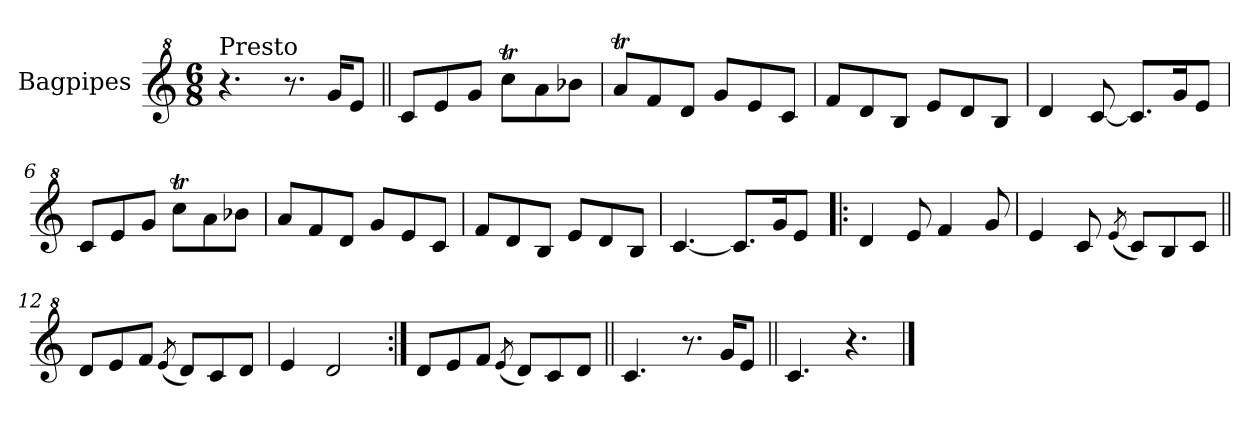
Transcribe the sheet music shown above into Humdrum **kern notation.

**kern
*part1
*staff1
*I"Bagpipes
*I'Bag
*clefG^2
*k[]
*C:
*M6/8
=1
!LO:TX:a:t=Presto
4.r
8.r
16gg/KL
8ee/J
=2||
8cc/L
8ee/
8gg/J
8cccT\L
8aa\
8bb-X\J
=3
8aaT/L
8ff/
8dd/J
8gg/L
8ee/
8cc/J
=4
8ff/L
8dd/
8b/J
8ee/L
8dd/
8b/J
=5
4dd/
[8cc/
8.cc/L]
16gg/K
8ee/J
=6
8cc/L
8ee/
8gg/J
8cccT\L
8aa\
8bb-X\J
!!LO:LB:g=z
=7
8aa/L
8ff/
8dd/J
8gg/L
8ee/
8cc/J
=8
8ff/L
8dd/
8b/J
8ee/L
8dd/
8b/J
=9
[4.cc/
8.cc/L]
16gg/K
8ee/J
=10!|:
4dd/
8ee/
4ff/
8gg/
=11
4ee/
8cc/
(8qee/
8cc/L)
8b/
8cc/J
=12||
8dd/L
8ee/
8ff/J
(8qee/
8dd/L)
8cc/
8dd/J
=13
4ee/
2dd/
!!LO:LB:g=z
=14:|!
8dd/L
8ee/
8ff/J
(8qee/
8dd/L)
8cc/
8dd/J
=15||
4.cc/
8.r
16gg/KL
8ee/J
=16||
4.cc/
4.r
==
*-
